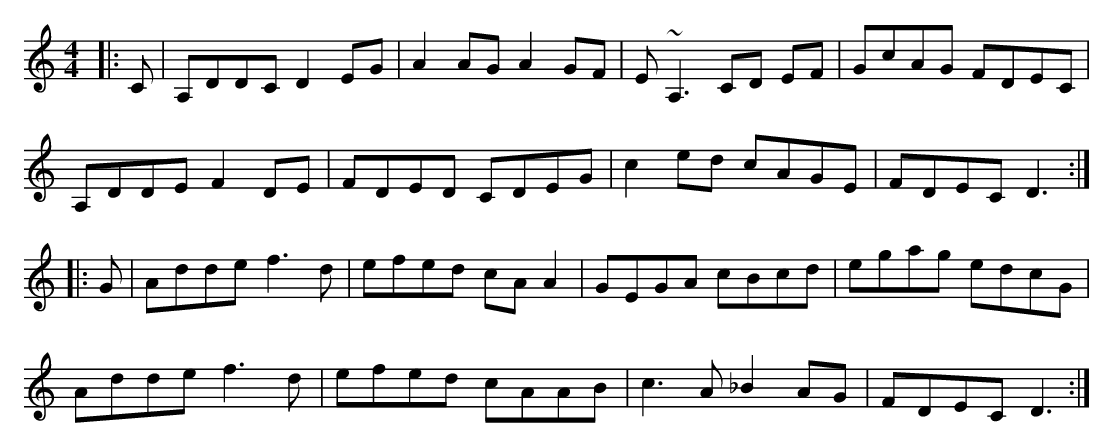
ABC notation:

X:1
M:4/4
K:Ddor
|:C|A,DDC D2EG|A2AG A2GF|E~A,3 CD EF|GcAG FDEC|
A,DDE F2DE|FDED CDEG|c2ed cAGE|FDEC D3:|
|:G|Adde f3d|efed cAA2|GEGA cBcd|egag edcG|
Adde f3d|efed cAAB|c3A _B2AG|FDEC D3:|
